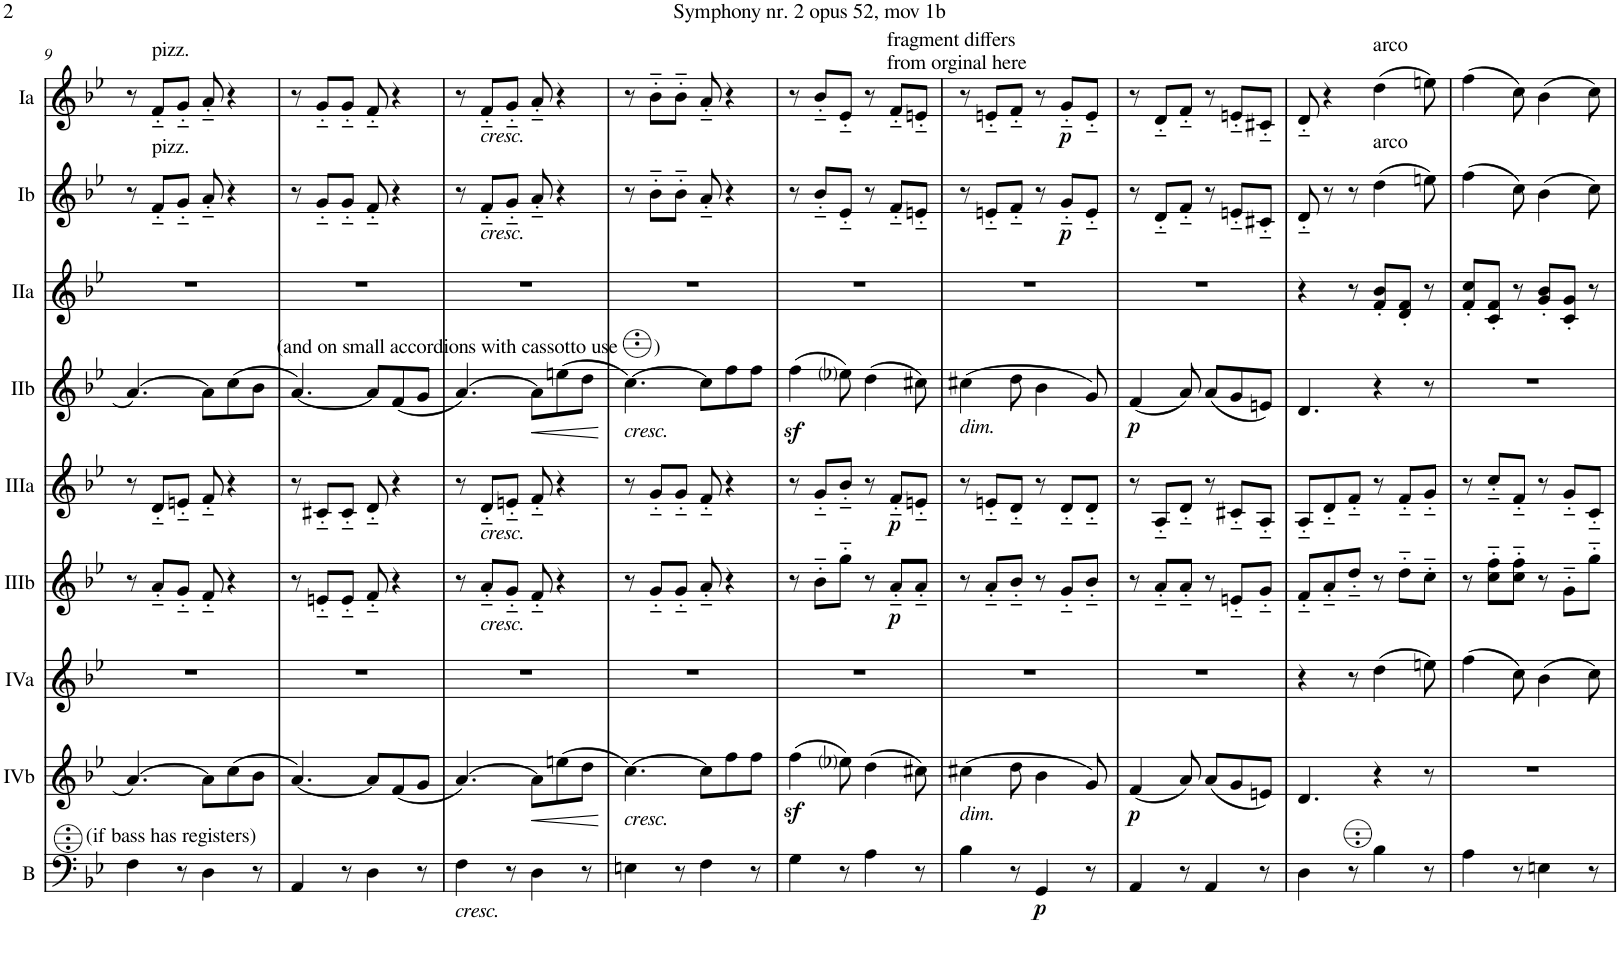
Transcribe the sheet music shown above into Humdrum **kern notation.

**kern	**dynam	**kern	**dynam	**kern	**kern	**dynam	**kern	**dynam	**kern	**dynam	**kern	**kern	**dynam	**kern	**dynam
*part9	*part9	*part8	*part8	*part7	*part6	*part6	*part5	*part5	*part4	*part4	*part3	*part2	*part2	*part1	*part1
*staff9	*staff9	*staff8	*staff8	*staff7	*staff6	*staff6	*staff5	*staff5	*staff4	*staff4	*staff3	*staff2	*staff2	*staff1	*staff1
*I"Bass	*	*I"Acc. 4b	*	*I"Acc. 4a	*I"Acc. 3b	*	*I"Acc. 3a	*	*I"Acc. 2b	*	*I"Acc. 2a	*I"Acc. 1b	*	*I"Acc. 1a	*
*I'B	*	*	*	*	*	*	*	*	*	*	*	*	*	*	*
!!LO:PB:g=z
*clefF4	*	*clefG2	*	*clefG2	*clefG2	*	*clefG2	*	*clefG2	*	*clefG2	*clefG2	*	*clefG2	*
*Trd7c12	*	*Trd7c12	*	*Trd7c12	*Trd7c12	*	*	*	*	*	*	*	*	*	*
*k[b-e-]	*	*k[b-e-]	*	*k[b-e-]	*k[b-e-]	*	*k[b-e-]	*	*k[b-e-]	*	*k[b-e-]	*k[b-e-]	*	*k[b-e-]	*
*M6/8	*	*M6/8	*	*M6/8	*M6/8	*	*M6/8	*	*M6/8	*	*M6/8	*M6/8	*	*M6/8	*
=9	=9	=9	=9	=9	=9	=9	=9	=9	=9	=9	=9	=9	=9	=9	=9
!LO:TX:a:t=(if bass has registers)	!	!	!	!	!	!	!	!	!	!	!	!	!	!	!
4F\	.	[4.a/	.	2.r	8r	.	8r	.	[4.a/	.	2.r	8r	.	8r	.
!	!	!	!	!	!	!	!	!	!	!	!	!	!	!LO:TX:a:t=pizz.	!
!	!	!	!	!	!	!	!	!	!	!	!	!LO:TX:a:t=pizz.	!	!	!
.	.	.	.	.	8a'~/L	.	8d'~/L	.	.	.	.	8f'~/L	.	8f'~/L	.
8r	.	.	.	.	8g'~/J	.	8en'~/J	.	.	.	.	8g'~/J	.	8g'~/J	.
4D\	.	8a\L]	.	.	8f'~/	.	8f'~/	.	8a\L]	.	.	8a'~/	.	8a'~/	.
.	.	(8cc\	.	.	4r	.	4r	.	(8cc\	.	.	4r	.	4r	.
8r	.	8b-\J	.	.	.	.	.	.	8b-\J	.	.	.	.	.	.
=10	=10	=10	=10	=10	=10	=10	=10	=10	=10	=10	=10	=10	=10	=10	=10
!	!	!	!	!	!	!	!	!	!LO:TX:a:t=(and on small accordions with cassotto use       )	!	!	!	!	!	!
4AA/	.	[4.a/)	.	2.r	8r	.	8r	.	[4.a/)	.	2.r	8r	.	8r	.
.	.	.	.	.	8en'~/L	.	8c#X'~/L	.	.	.	.	8g'~/L	.	8g'~/L	.
8r	.	.	.	.	8e'~/J	.	8c#'~/J	.	.	.	.	8g'~/J	.	8g'~/J	.
4D\	.	8a/L]	.	.	8f'~/	.	8d'~/	.	8a/L]	.	.	8f'~/	.	8f'~/	.
.	.	(8f/	.	.	4r	.	4r	.	(8f/	.	.	4r	.	4r	.
8r	.	8g/J	.	.	.	.	.	.	8g/J	.	.	.	.	.	.
=11	=11	=11	=11	=11	=11	=11	=11	=11	=11	=11	=11	=11	=11	=11	=11
!LO:TX:b:i:t=cresc.	!	!	!	!	!	!	!	!	!	!	!	!	!	!	!
4F\	.	[4.a/)	.	2.r	8r	.	8r	.	[4.a/)	.	2.r	8r	.	8r	.
!	!	!	!	!	!	!	!	!	!	!	!	!	!	!LO:TX:b:i:t=cresc.	!
!	!	!	!	!	!	!	!	!	!	!	!	!LO:TX:b:i:t=cresc.	!	!	!
!	!	!	!	!	!	!	!LO:TX:b:i:t=cresc.	!	!	!	!	!	!	!	!
!	!	!	!	!	!LO:TX:b:i:t=cresc.	!	!	!	!	!	!	!	!	!	!
.	.	.	.	.	8a'~/L	.	8d'~/L	.	.	.	.	8f'~/L	.	8f'~/L	.
8r	.	.	.	.	8g'~/J	.	8en'~/J	.	.	.	.	8g'~/J	.	8g'~/J	.
!	!	!	!LO:HP:b	!	!	!	!	!	!	!LO:HP:b	!	!	!	!	!
4D\	.	8a\L]	<	.	8f'~/	.	8f'~/	.	8a\L]	<	.	8a'~/	.	8a'~/	.
.	.	(8een\	.	.	4r	.	4r	.	(8een\	.	.	4r	.	4r	.
8r	.	8dd\J	.	.	.	.	.	.	8dd\J	.	.	.	.	.	.
.	.	.	[	.	.	.	.	.	.	[	.	.	.	.	.
=12	=12	=12	=12	=12	=12	=12	=12	=12	=12	=12	=12	=12	=12	=12	=12
!	!	!	!	!	!	!	!	!	!LO:TX:b:i:t=cresc.	!	!	!	!	!	!
!	!	!LO:TX:b:i:t=cresc.	!	!	!	!	!	!	!	!	!	!	!	!	!
4En\	.	[4.cc\)	.	2.r	8r	.	8r	.	[4.cc\)	.	2.r	8r	.	8r	.
.	.	.	.	.	8g'~/L	.	8g'~/L	.	.	.	.	8b-'~\L	.	8b-'~\L	.
8r	.	.	.	.	8g'~/J	.	8g'~/J	.	.	.	.	8b-'~\J	.	8b-'~\J	.
4F\	.	8cc\L]	.	.	8a'~/	.	8f'~/	.	8cc\L]	.	.	8a'~/	.	8a'~/	.
.	.	8ff\	.	.	4r	.	4r	.	8ff\	.	.	4r	.	4r	.
8r	.	8ff\J	.	.	.	.	.	.	8ff\J	.	.	.	.	.	.
=13	=13	=13	=13	=13	=13	=13	=13	=13	=13	=13	=13	=13	=13	=13	=13
4G\	.	(4ffz<\	.	2.r	8r	.	8r	.	(4ffz<\	.	2.r	8r	.	8r	.
.	.	.	.	.	8b-'~\L	.	8g'~/L	.	.	.	.	8b-'~/L	.	8b-'~/L	.
8r	.	8ee-i\)	.	.	8gg'~\J	.	8b-'~/J	.	8ee-i\)	.	.	8e-'~/J	.	8e-'~/J	.
4A\	.	(4dd\	.	.	8r	.	8r	.	(4dd\	.	.	8r	.	8r	.
!	!	!	!	!	!	!	!	!	!	!	!	!	!	!LO:TX:a:t=fragment differs	!
!	!	!	!	!	!	!	!	!	!	!	!	!	!	!LO:TX:a:t=from orginal here	!
!	!	!	!	!	!	!LO:DY:b	!	!LO:DY:b	!	!	!	!	!	!	!
.	.	.	.	.	8a'~/L	p	8f'~/L	p	.	.	.	8f'~/L	.	8f'~/L	.
8r	.	8cc#X\)	.	.	8a'~/J	.	8en'~/J	.	8cc#X\)	.	.	8en'~/J	.	8en'~/J	.
=14	=14	=14	=14	=14	=14	=14	=14	=14	=14	=14	=14	=14	=14	=14	=14
!	!	!	!	!	!	!	!	!	!LO:TX:b:i:t=dim.	!	!	!	!	!	!
!	!	!LO:TX:b:i:t=dim.	!	!	!	!	!	!	!	!	!	!	!	!	!
4B-\	.	(4cc#X\	.	2.r	8r	.	8r	.	(4cc#X\	.	2.r	8r	.	8r	.
.	.	.	.	.	8a'~/L	.	8en'~/L	.	.	.	.	8en'~/L	.	8en'~/L	.
8r	.	8dd\	.	.	8b-'~/J	.	8d'~/J	.	8dd\	.	.	8f'~/J	.	8f'~/J	.
!	!LO:DY:b	!	!	!	!	!	!	!	!	!	!	!	!	!	!
4GG/	p	4b-\	.	.	8r	.	8r	.	4b-\	.	.	8r	.	8r	.
!	!	!	!	!	!	!	!	!	!	!	!	!	!LO:DY:b	!	!LO:DY:b
.	.	.	.	.	8g'~/L	.	8d'~/L	.	.	.	.	8g'~/L	p	8g'~/L	p
8r	.	8g/)	.	.	8b-'~/J	.	8d'~/J	.	8g/)	.	.	8e'~/J	.	8e'~/J	.
=15	=15	=15	=15	=15	=15	=15	=15	=15	=15	=15	=15	=15	=15	=15	=15
!	!	!	!LO:DY:b	!	!	!	!	!	!	!LO:DY:b	!	!	!	!	!
4AA/	.	(4f/	p	2.r	8r	.	8r	.	(4f/	p	2.r	8r	.	8r	.
.	.	.	.	.	8a'~/L	.	8A'~/L	.	.	.	.	8d'~/L	.	8d'~/L	.
8r	.	8a/)	.	.	8a'~/J	.	8d'~/J	.	8a/)	.	.	8f'~/J	.	8f'~/J	.
4AA/	.	(8a/L	.	.	8r	.	8r	.	(8a/L	.	.	8r	.	8r	.
.	.	8g/	.	.	8en'~/L	.	8c#X'~/L	.	8g/	.	.	8en'~/L	.	8en'~/L	.
8r	.	8en/J)	.	.	8g'~/J	.	8A'~/J	.	8en/J)	.	.	8c#X'~/J	.	8c#X'~/J	.
=16	=16	=16	=16	=16	=16	=16	=16	=16	=16	=16	=16	=16	=16	=16	=16
4D\	.	4.d/	.	4r	8f'~/L	.	8A'~/L	.	4.d/	.	4r	8d'~/	.	8d'~/	.
.	.	.	.	.	8a'~/	.	8d'~/	.	.	.	.	8r	.	4r	.
8r	.	.	.	8r	8dd'~/J	.	8f'~/J	.	.	.	8r	8r	.	.	.
!	!	!	!	!	!	!	!	!	!	!	!	!	!	!LO:TX:a:t=arco	!
!	!	!	!	!	!	!	!	!	!	!	!	!LO:TX:a:t=arco	!	!	!
4B-\	.	4r	.	(4dd\	8r	.	8r	.	4r	.	8f/' 8b-/'L	(4dd\	.	(4dd\	.
.	.	.	.	.	8dd'~\L	.	8f'~/L	.	.	.	8d/' 8f/'J	.	.	.	.
8r	.	8r	.	8een\)	8cc'~\J	.	8g'~/J	.	8r	.	8r	8een\)	.	8een\)	.
=17	=17	=17	=17	=17	=17	=17	=17	=17	=17	=17	=17	=17	=17	=17	=17
4A\	.	2.r	.	(4ff\	8r	.	8r	.	2.r	.	8f/' 8cc/'L	(4ff\	.	(4ff\	.
.	.	.	.	.	8cc\'~ 8ff\'~L	.	8cc'~/L	.	.	.	8c/' 8f/'J	.	.	.	.
8r	.	.	.	8cc\)	8cc\'~ 8ff\'~J	.	8f'~/J	.	.	.	8r	8cc\)	.	8cc\)	.
4En\	.	.	.	(4b-\	8r	.	8r	.	.	.	8g/' 8b-/'L	(4b-\	.	(4b-\	.
.	.	.	.	.	8g'~\L	.	8g'~/L	.	.	.	8c/' 8g/'J	.	.	.	.
8r	.	.	.	8cc\)	8gg'~\J	.	8c'~/J	.	.	.	8r	8cc\)	.	8cc\)	.
=	=	=	=	=	=	=	=	=	=	=	=	=	=	=	=
*-	*-	*-	*-	*-	*-	*-	*-	*-	*-	*-	*-	*-	*-	*-	*-
